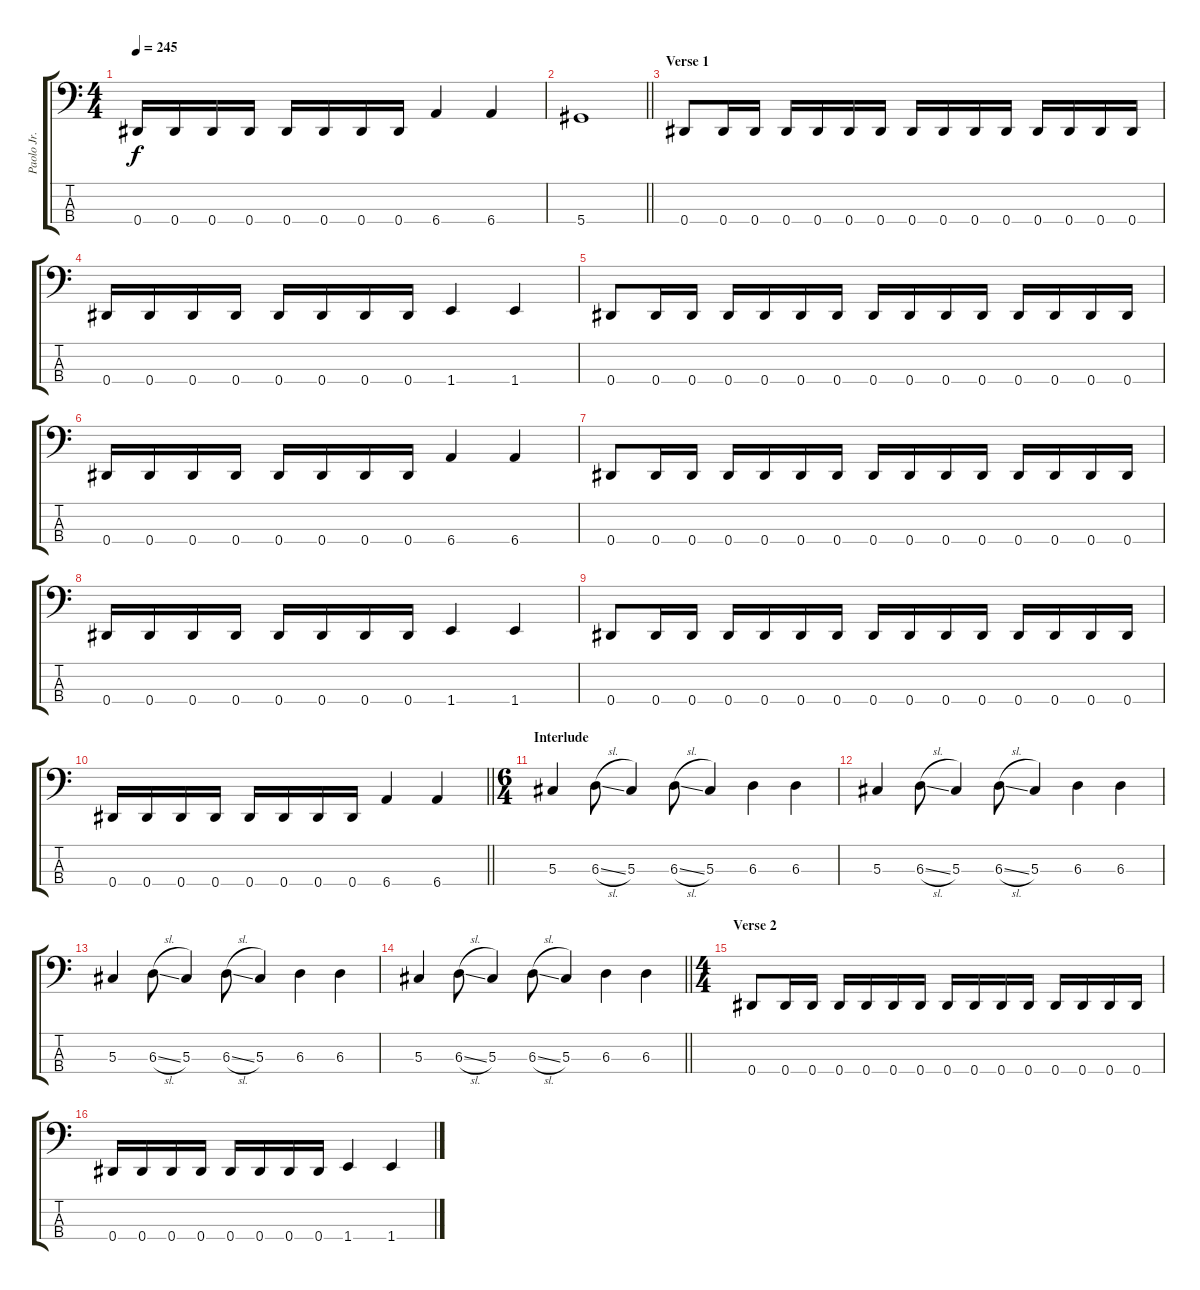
\track ("Paolo Jr." "Paolo Jr.") {instrument electricbasspick}
\staff {score tabs}
\tuning (Gb2 Db2 Ab1 Eb1) {hide}
\ts (4 4)
\tempo 245
\clef f4
\ks c
0.4.16{dy f} 0.4.16 0.4.16 0.4.16 0.4.16 0.4.16 0.4.16 0.4.16 6.4.4 6.4.4 |
\barLineRight lightlight
5.4.1 |
\section ("" "Verse 1")
0.4.8 0.4.16 0.4.16 0.4.16 0.4.16 0.4.16 0.4.16 0.4.16 0.4.16 0.4.16 0.4.16 0.4.16 0.4.16 0.4.16 0.4.16 |
0.4.16 0.4.16 0.4.16 0.4.16 0.4.16 0.4.16 0.4.16 0.4.16 1.4.4 1.4.4 |
0.4.8 0.4.16 0.4.16 0.4.16 0.4.16 0.4.16 0.4.16 0.4.16 0.4.16 0.4.16 0.4.16 0.4.16 0.4.16 0.4.16 0.4.16 |
0.4.16 0.4.16 0.4.16 0.4.16 0.4.16 0.4.16 0.4.16 0.4.16 6.4.4 6.4.4 |
0.4.8 0.4.16 0.4.16 0.4.16 0.4.16 0.4.16 0.4.16 0.4.16 0.4.16 0.4.16 0.4.16 0.4.16 0.4.16 0.4.16 0.4.16 |
0.4.16 0.4.16 0.4.16 0.4.16 0.4.16 0.4.16 0.4.16 0.4.16 1.4.4 1.4.4 |
0.4.8 0.4.16 0.4.16 0.4.16 0.4.16 0.4.16 0.4.16 0.4.16 0.4.16 0.4.16 0.4.16 0.4.16 0.4.16 0.4.16 0.4.16 |
\barLineRight lightlight
0.4.16 0.4.16 0.4.16 0.4.16 0.4.16 0.4.16 0.4.16 0.4.16 6.4.4 6.4.4 |
\ts (6 4)
\section ("" "Interlude")
5.3.4 6.3{sl}.8 5.3.4 6.3{sl}.8 5.3.4 6.3.4 6.3.4 |
5.3.4 6.3{sl}.8 5.3.4 6.3{sl}.8 5.3.4 6.3.4 6.3.4 |
5.3.4 6.3{sl}.8 5.3.4 6.3{sl}.8 5.3.4 6.3.4 6.3.4 |
\barLineRight lightlight
5.3.4 6.3{sl}.8 5.3.4 6.3{sl}.8 5.3.4 6.3.4 6.3.4 |
\ts (4 4)
\section ("" "Verse 2")
0.4.8 0.4.16 0.4.16 0.4.16 0.4.16 0.4.16 0.4.16 0.4.16 0.4.16 0.4.16 0.4.16 0.4.16 0.4.16 0.4.16 0.4.16 |
0.4.16 0.4.16 0.4.16 0.4.16 0.4.16 0.4.16 0.4.16 0.4.16 1.4.4 1.4.4
